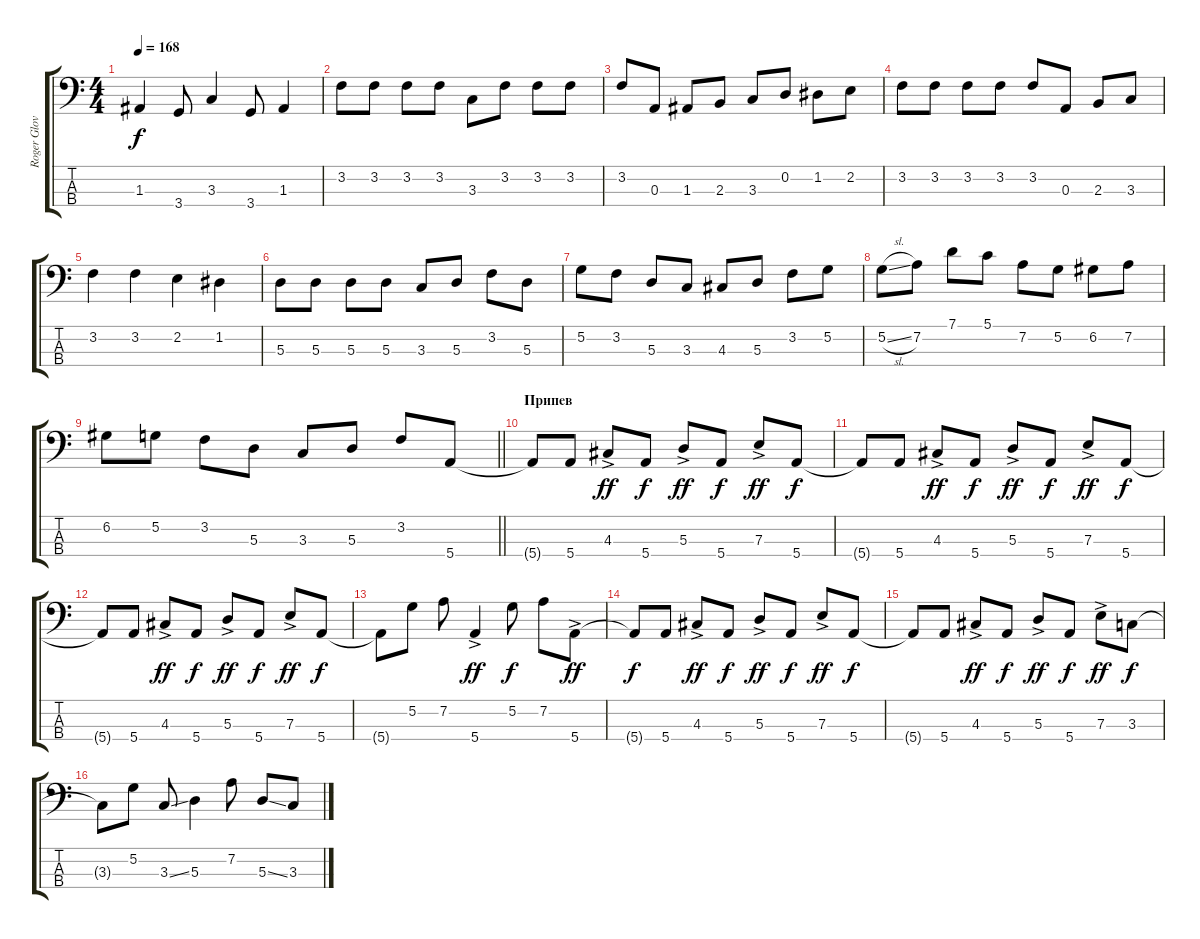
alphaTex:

\track ("Roger Glover" "Roger Glov") {instrument electricbassfinger}
\staff {score tabs}
\tuning (G2 D2 A1 E1) {hide}
\ts (4 4)
\tempo 168
\clef f4
\ks c
1.3.4{dy f} 3.4.8 3.3.4 3.4.8 1.3.4 |
3.2.8 3.2.8 3.2.8 3.2.8 3.3.8 3.2.8 3.2.8 3.2.8 |
3.2.8 0.3.8 1.3.8 2.3.8 3.3.8 0.2.8 1.2.8 2.2.8 |
3.2.8 3.2.8 3.2.8 3.2.8 3.2.8 0.3.8 2.3.8 3.3.8 |
3.2.4 3.2.4 2.2.4 1.2.4 |
5.3.8 5.3.8 5.3.8 5.3.8 3.3.8 5.3.8 3.2.8 5.3.8 |
5.2.8 3.2.8 5.3.8 3.3.8 4.3.8 5.3.8 3.2.8 5.2.8 |
5.2{sl}.8 7.2.8 7.1.8 5.1.8 7.2.8 5.2.8 6.2.8 7.2.8 |
\barLineRight lightlight
6.2.8 5.2.8 3.2.8 5.3.8 3.3.8 5.3.8 3.2.8 5.4.8 |
\section ("" "Припев")
5.4{t}.8 5.4.8 4.3{ac}.8{dy ff} 5.4.8{dy f} 5.3{ac}.8{dy ff} 5.4.8{dy f} 7.3{ac}.8{dy ff} 5.4.8{dy f} |
5.4{t}.8 5.4.8 4.3{ac}.8{dy ff} 5.4.8{dy f} 5.3{ac}.8{dy ff} 5.4.8{dy f} 7.3{ac}.8{dy ff} 5.4.8{dy f} |
5.4{t}.8 5.4.8 4.3{ac}.8{dy ff} 5.4.8{dy f} 5.3{ac}.8{dy ff} 5.4.8{dy f} 7.3{ac}.8{dy ff} 5.4.8{dy f} |
5.4{t}.8 5.2.8 7.2.8 5.4{ac}.4{dy ff} 5.2.8{dy f} 7.2.8 5.4{ac}.8{dy ff} |
5.4{t}.8{dy f} 5.4.8 4.3{ac}.8{dy ff} 5.4.8{dy f} 5.3{ac}.8{dy ff} 5.4.8{dy f} 7.3{ac}.8{dy ff} 5.4.8{dy f} |
5.4{t}.8 5.4.8 4.3{ac}.8{dy ff} 5.4.8{dy f} 5.3{ac}.8{dy ff} 5.4.8{dy f} 7.3{ac}.8{dy ff} 3.3.8{dy f} |
3.3{t}.8 5.2.8 3.3{ss}.8 5.3.4 7.2.8 5.3{ss}.8 3.3.8
